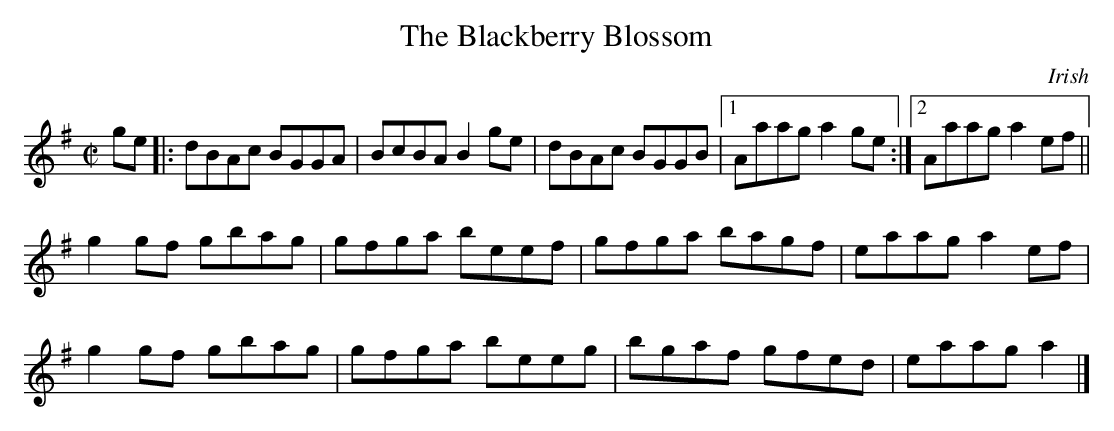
X:1
T:The Blackberry Blossom
M:C|
K:G
ge |: dBAc BGGA | BcBA B2 ge | dBAc BGGB |1 Aaag a2 ge :|2 Aaag a2 ef ||
g2 gf gbag | gfga beef | gfga bagf | eaag a2 ef |
g2 gf gbag | gfga beeg | bgaf gfed | eaag a2 |]
